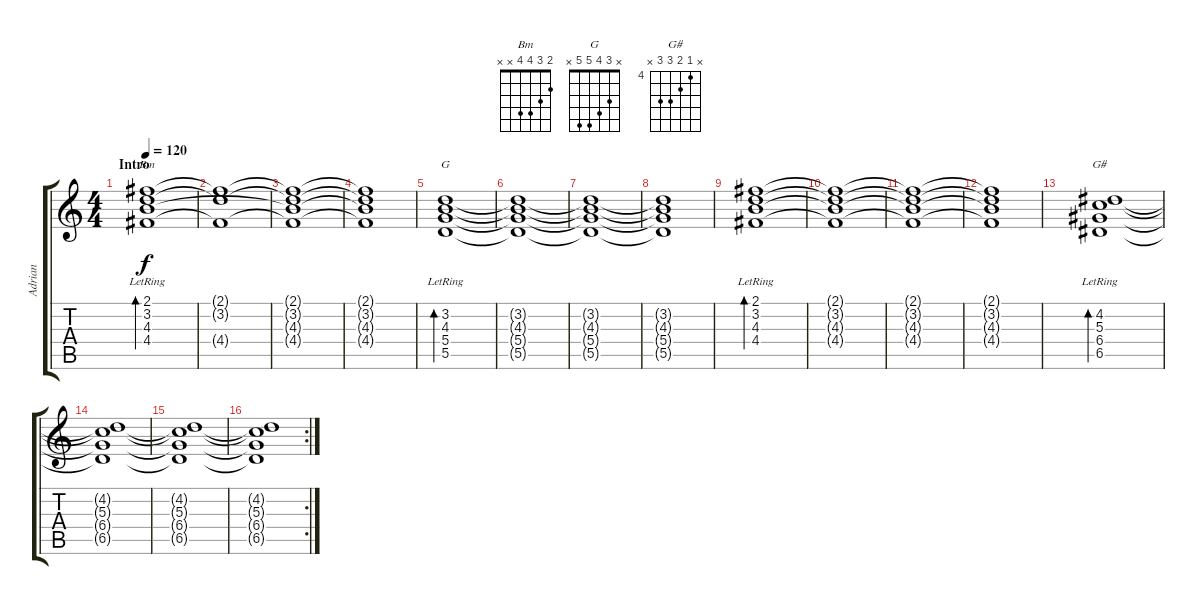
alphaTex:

\track ("Adrian" "Adrian") {instrument electricguitarclean}
\staff {score tabs}
\tuning (E4 B3 G3 D3 A2 E2) {hide}
\chord ("Bm" 2 3 4 4 x x)
\chord ("G" x 3 4 5 5 x)
\chord ("G#" x 4 5 6 6 x) {firstfret 4}
\ts (4 4)
\section ("" "Intro")
\tempo 120
\clef g2
\ks c
(2.1 3.2{lr} 4.3 4.4).1{bd 240 ch "Bm" dy f instrument electricguitarclean} |
(2.1{t} 3.2{t} 4.4{t}).1 |
(2.1{t} 3.2{t} 4.3{t} 4.4{t}).1 |
(2.1{t} 3.2{t} 4.3{t} 4.4{t}).1 |
(3.2 4.3{lr} 5.4 5.5).1{bd 240 ch "G"} |
(3.2{t} 4.3{t} 5.4{t} 5.5{t}).1 |
(3.2{t} 4.3{t} 5.4{t} 5.5{t}).1 |
(3.2{t} 4.3{t} 5.4{t} 5.5{t}).1 |
(2.1{lr} 3.2 4.3 4.4).1{bd 240} |
(2.1{t} 3.2{t} 4.3{t} 4.4{t}).1 |
(2.1{t} 3.2{t} 4.3{t} 4.4{t}).1 |
(2.1{t} 3.2{t} 4.3{t} 4.4{t}).1 |
(4.2 5.3 6.4 6.5{lr}).1{bd 240 ch "G#"} |
(4.2{t} 5.3{t} 6.4{t} 6.5{t}).1 |
(4.2{t} 5.3{t} 6.4{t} 6.5{t}).1 |
\rc 2
(4.2{t} 5.3{t} 6.4{t} 6.5{t}).1
